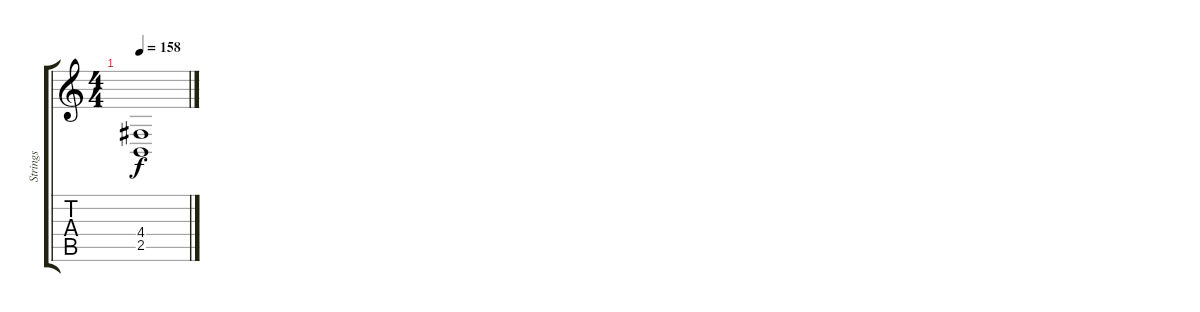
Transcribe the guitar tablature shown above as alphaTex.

\track ("Strings" "Strings") {instrument stringensemble1}
\staff {score tabs}
\tuning (E4 B3 G3 D3 A2 E2) {hide}
\ts (4 4)
\tempo 158
\clef g2
\ks c
(4.4{t} 2.5{t}).1{dy f}
